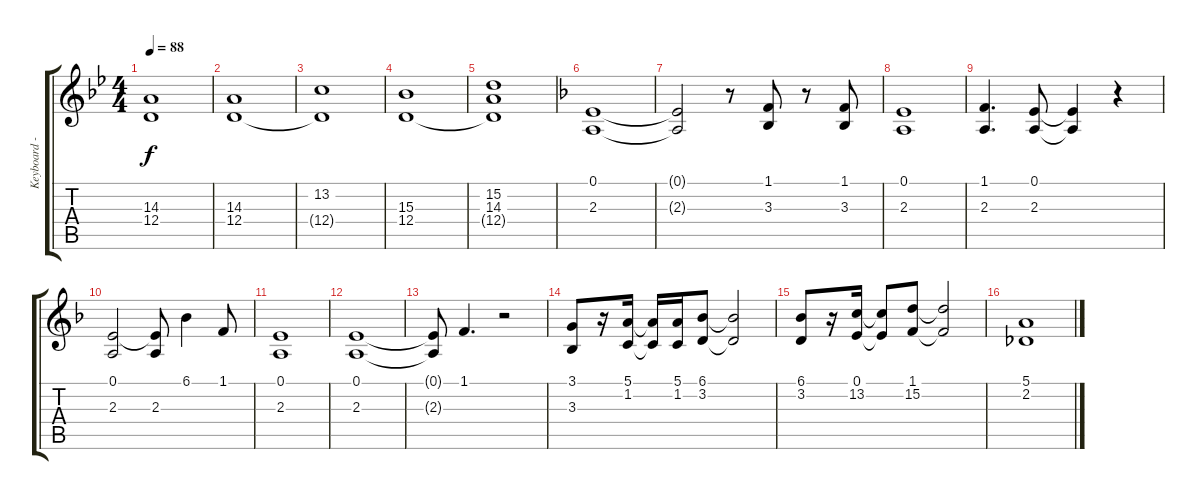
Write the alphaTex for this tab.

\track ("Keyboard - Jordan Rudess" "Keyboard -") {instrument acousticgrandpiano}
\staff {score tabs}
\tuning (E4 B3 G3 D3 A2 E2) {hide}
\ts (4 4)
\tempo 88
\clef g2
\ks bb
(14.3 12.4{t}).1{dy f} |
(14.3 12.4).1 |
(13.2 12.4{t}).1 |
(15.3 12.4).1 |
(15.2 14.3 12.4{t}).1 |
\ks f
(0.1 2.3).1{instrument churchorgan} |
(0.1{t} 2.3{t}).2 r.8 (1.1 3.3).8 r.8 (1.1 3.3).8 |
(0.1 2.3).1 |
(1.1 2.3).4{d} (0.1 2.3).8 (0.1{t} 2.3{t}).4 r.4 |
(0.1 2.3).2 (0.1{t} 2.3).8 6.1.4 1.1.8 |
(0.1 2.3).1 |
(0.1 2.3).1 |
(0.1{t} 2.3{t}).8 1.1.4{d} r.2 |
(3.1 3.3).8 r.16 (5.1 1.2).16 (5.1{t} 1.2{t}).16 (5.1 1.2).16 (6.1 3.2).8 (6.1{t} 3.2{t}).2 |
(6.1 3.2).8 r.16 (0.1 13.2).16 (0.1{t} 13.2{t}).8 (1.1 15.2).8 (1.1{t} 15.2{t}).2 |
(5.1 2.2).1
